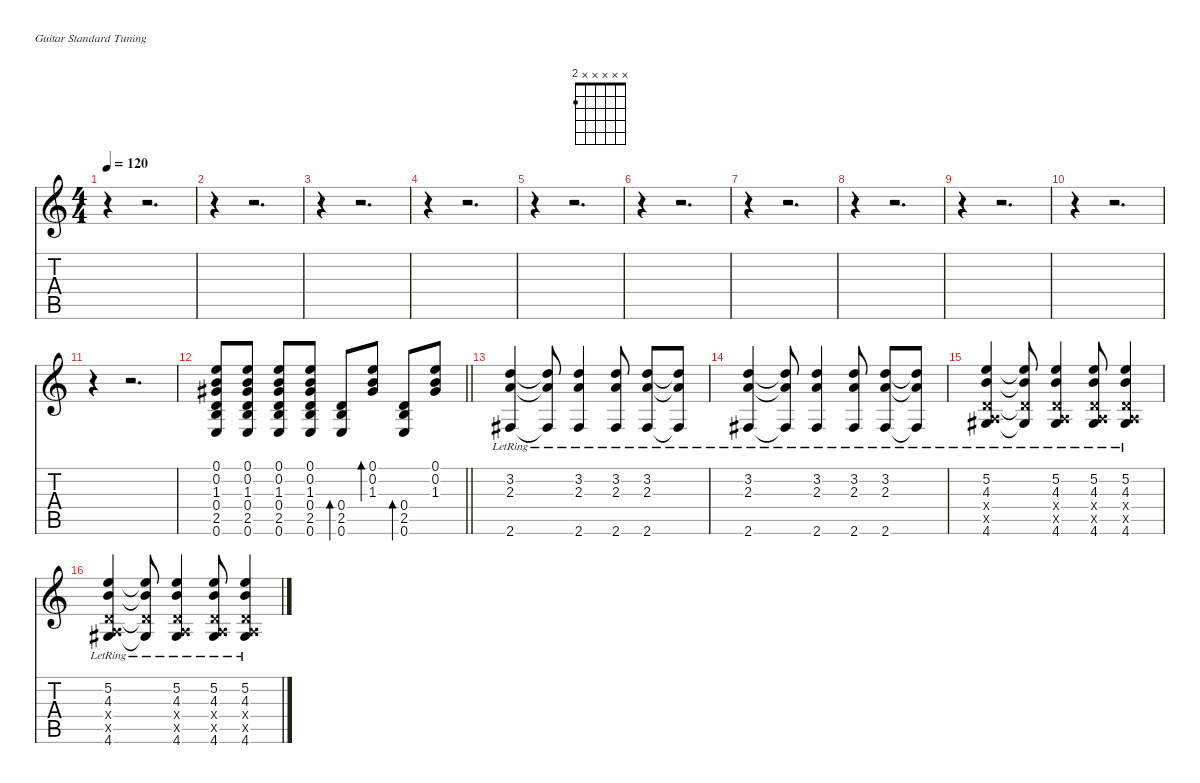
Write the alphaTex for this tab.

\defaultSystemsLayout 4
\hideDynamics
\bracketExtendMode nobrackets
\singleTrackTrackNamePolicy hidden
\multiTrackTrackNamePolicy hidden
\otherSystemsTrackNameOrientation horizontal
\track ("Guitar 3" "od.guit.") {instrument overdrivenguitar}
\staff {score tabs}
\tuning (E4 B3 G3 D3 A2 E2)
\chord ("" x x x x x 2)
\ts (4 4)
\tempo 120
\clef g2
\ks c
r.4{dy f beam Down} r.2{d beam Down} |
r.4{beam Down} r.2{d beam Down} |
r.4{beam Down} r.2{d beam Down} |
r.4{beam Down} r.2{d beam Down} |
r.4{beam Down} r.2{d beam Down} |
r.4{beam Down} r.2{d beam Down} |
r.4{beam Down} r.2{d beam Down} |
r.4{beam Down} r.2{d beam Down} |
r.4{beam Down} r.2{d beam Down} |
r.4{beam Down} r.2{d beam Down} |
r.4{beam Down} r.2{d beam Down} |
\barLineRight lightlight
(0.1 0.2 1.3{acc #} 0.4 2.5 0.6).8{beam Up} (0.1 0.2 1.3{acc #} 0.4 2.5 0.6).8{beam Up} (0.1 0.2 1.3{acc #} 0.4 2.5 0.6).8{beam Up} (0.1 0.2 1.3{acc #} 0.4 2.5 0.6).8{beam Up} (0.4 2.5 0.6).8{bd 30 beam Up} (0.1 0.2 1.3{acc #}).8{bd 30 beam Up} (0.4 2.5 0.6).8{bd 30 beam Up} (0.1 0.2 1.3{acc #}).8{beam Up} |
(3.2{lr} 2.3{lr} 2.6{lr acc #}).4{ch "" beam Up} (3.2{lr t} 2.3{lr t} 2.6{lr t acc #}).8{beam Up} (3.2{lr} 2.3{lr} 2.6{lr acc #}).4{beam Up} (3.2{lr} 2.3{lr} 2.6{lr acc #}).8{beam Up} (3.2{lr} 2.3{lr} 2.6{lr acc #}).8{beam Up} (3.2{lr t} 2.3{lr t} 2.6{lr t acc #}).8{beam Up} |
(3.2{lr} 2.3{lr} 2.6{lr acc #}).4{ch "" beam Up} (3.2{lr t} 2.3{lr t} 2.6{lr t acc #}).8{beam Up} (3.2{lr} 2.3{lr} 2.6{lr acc #}).4{beam Up} (3.2{lr} 2.3{lr} 2.6{lr acc #}).8{beam Up} (3.2{lr} 2.3{lr} 2.6{lr acc #}).8{beam Up} (3.2{lr t} 2.3{lr t} 2.6{lr t acc #}).8{beam Up} |
(5.2{lr} 4.3{lr} 0.4{x} 0.5{x} 4.6{lr acc #}).4{beam Up} (5.2{lr t} 4.3{lr t} 0.4{x t} 4.6{lr t acc #}).8{beam Up} (5.2 4.3{lr} 0.4{x} 0.5{x} 4.6{lr acc #}).4{beam Up} (5.2{lr} 4.3{lr} 0.4{x} 0.5{x} 4.6{lr acc #}).8{beam Up} (5.2{lr} 4.3{lr} 0.4{x} 0.5{x} 4.6{lr acc #}).4{beam Up} |
(5.2{lr} 4.3{lr} 0.4{x} 0.5{x} 4.6{lr acc #}).4{beam Up} (5.2{lr t} 4.3{lr t} 0.4{x t} 4.6{lr t acc #}).8{beam Up} (5.2 4.3{lr} 0.4{x} 0.5{x} 4.6{lr acc #}).4{beam Up} (5.2{lr} 4.3{lr} 0.4{x} 0.5{x} 4.6{lr acc #}).8{beam Up} (5.2{lr} 4.3{lr} 0.4{x} 0.5{x} 4.6{lr acc #}).4{beam Up}
